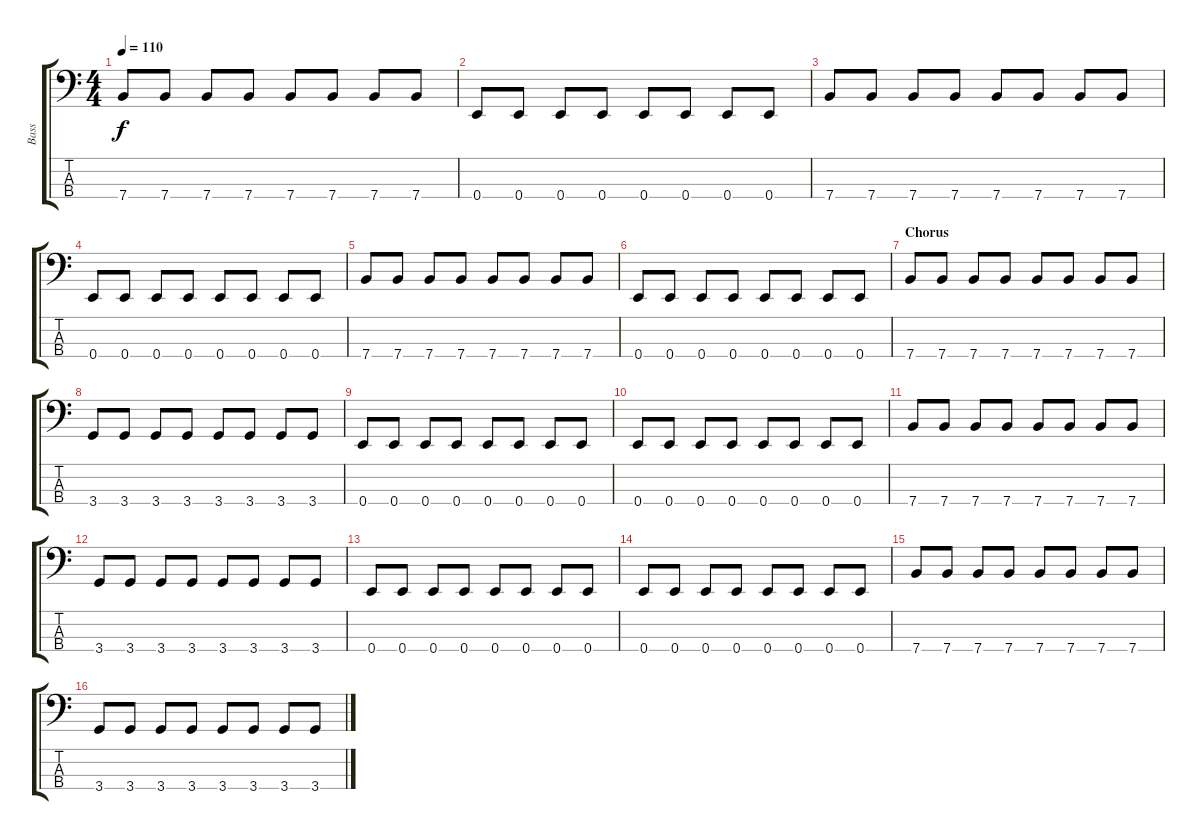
\track ("Bass" "Bass") {instrument fretlessbass}
\staff {score tabs}
\tuning (G2 D2 A1 E1) {hide}
\ts (4 4)
\tempo 110
\clef f4
\ks c
7.4.8{dy f} 7.4.8 7.4.8 7.4.8 7.4.8 7.4.8 7.4.8 7.4.8 |
0.4.8 0.4.8 0.4.8 0.4.8 0.4.8 0.4.8 0.4.8 0.4.8 |
7.4.8 7.4.8 7.4.8 7.4.8 7.4.8 7.4.8 7.4.8 7.4.8 |
0.4.8 0.4.8 0.4.8 0.4.8 0.4.8 0.4.8 0.4.8 0.4.8 |
7.4.8 7.4.8 7.4.8 7.4.8 7.4.8 7.4.8 7.4.8 7.4.8 |
0.4.8 0.4.8 0.4.8 0.4.8 0.4.8 0.4.8 0.4.8 0.4.8 |
\section ("" "Chorus")
7.4.8 7.4.8 7.4.8 7.4.8 7.4.8 7.4.8 7.4.8 7.4.8 |
3.4.8 3.4.8 3.4.8 3.4.8 3.4.8 3.4.8 3.4.8 3.4.8 |
0.4.8 0.4.8 0.4.8 0.4.8 0.4.8 0.4.8 0.4.8 0.4.8 |
0.4.8 0.4.8 0.4.8 0.4.8 0.4.8 0.4.8 0.4.8 0.4.8 |
7.4.8 7.4.8 7.4.8 7.4.8 7.4.8 7.4.8 7.4.8 7.4.8 |
3.4.8 3.4.8 3.4.8 3.4.8 3.4.8 3.4.8 3.4.8 3.4.8 |
0.4.8 0.4.8 0.4.8 0.4.8 0.4.8 0.4.8 0.4.8 0.4.8 |
0.4.8 0.4.8 0.4.8 0.4.8 0.4.8 0.4.8 0.4.8 0.4.8 |
7.4.8 7.4.8 7.4.8 7.4.8 7.4.8 7.4.8 7.4.8 7.4.8 |
3.4.8 3.4.8 3.4.8 3.4.8 3.4.8 3.4.8 3.4.8 3.4.8
